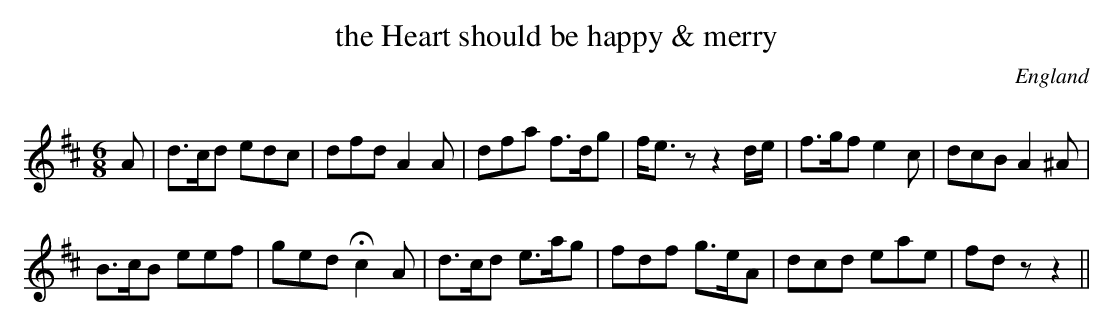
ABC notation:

X:1
T:the Heart should be happy & merry
L:1/8
M:6/8
O:England
Q:Allegretto
K:D
A|\
d>cd edc  | dfd A2A  |   dfa f>dg | f<ez z2d/e/ |\
f>gf e2c  | dcB A2^A | ! B>cB eef | ged  Hc2A   |\
d>cd e>ag | fdf g>eA |   dcd eae | fdz z2 ||
